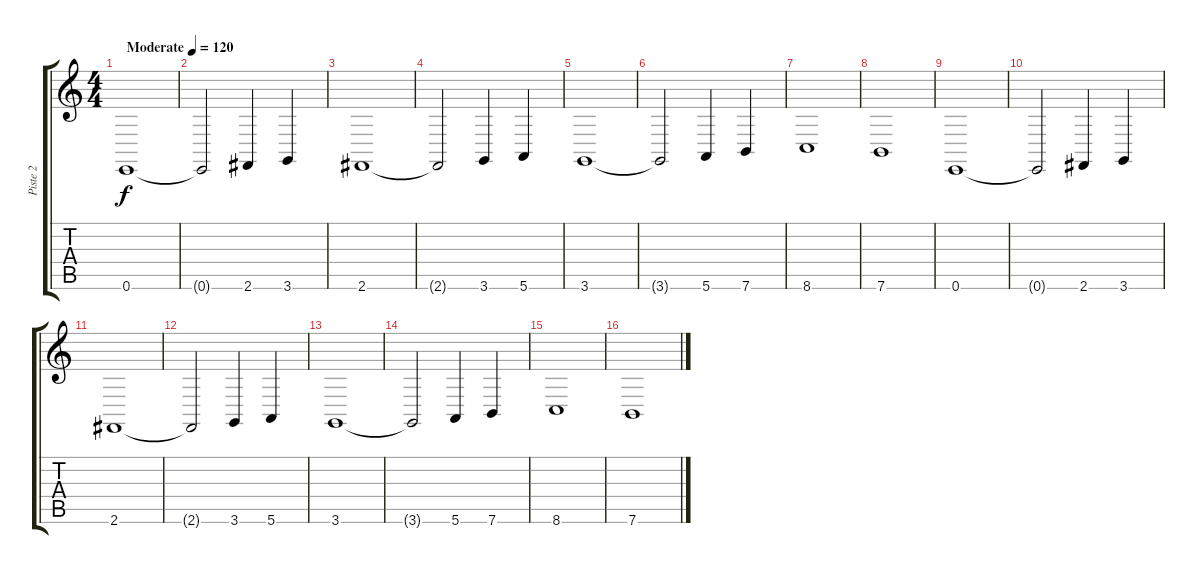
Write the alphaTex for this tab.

\track ("Piste 2" "Piste 2") {instrument stringensemble1}
\staff {score tabs}
\tuning (E4 B3 G3 D3 A2 E2) {hide}
\ts (4 4)
\tempo (120 "Moderate")
\clef g2
\ks c
0.6.1{dy f instrument stringensemble1} |
0.6{t}.2 2.6.4 3.6.4 |
2.6.1 |
2.6{t}.2 3.6.4 5.6.4 |
3.6.1 |
3.6{t}.2 5.6.4 7.6.4 |
8.6.1 |
7.6.1 |
0.6.1 |
0.6{t}.2 2.6.4 3.6.4 |
2.6.1 |
2.6{t}.2 3.6.4 5.6.4 |
3.6.1 |
3.6{t}.2 5.6.4 7.6.4 |
8.6.1 |
7.6.1
